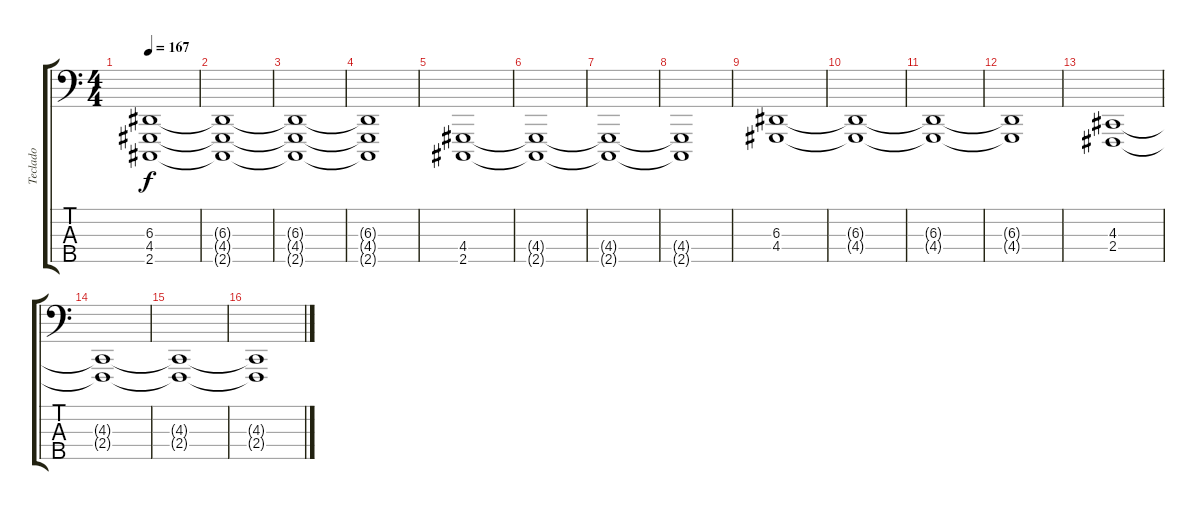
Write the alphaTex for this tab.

\track ("Teclado" "Teclado") {instrument pad2warm}
\staff {score tabs}
\tuning (G2 D2 A1 E1 B0) {hide}
\ts (4 4)
\tempo 167
\clef f4
\ks c
(6.3 4.4 2.5).1{dy f} |
(6.3{t} 4.4{t} 2.5{t}).1 |
(6.3{t} 4.4{t} 2.5{t}).1 |
(6.3{t} 4.4{t} 2.5{t}).1 |
(4.4 2.5).1 |
(4.4{t} 2.5{t}).1 |
(4.4{t} 2.5{t}).1 |
(4.4{t} 2.5{t}).1 |
(6.3 4.4).1 |
(6.3{t} 4.4{t}).1 |
(6.3{t} 4.4{t}).1 |
(6.3{t} 4.4{t}).1 |
(4.3 2.4).1 |
(4.3{t} 2.4{t}).1 |
(4.3{t} 2.4{t}).1 |
(4.3{t} 2.4{t}).1
